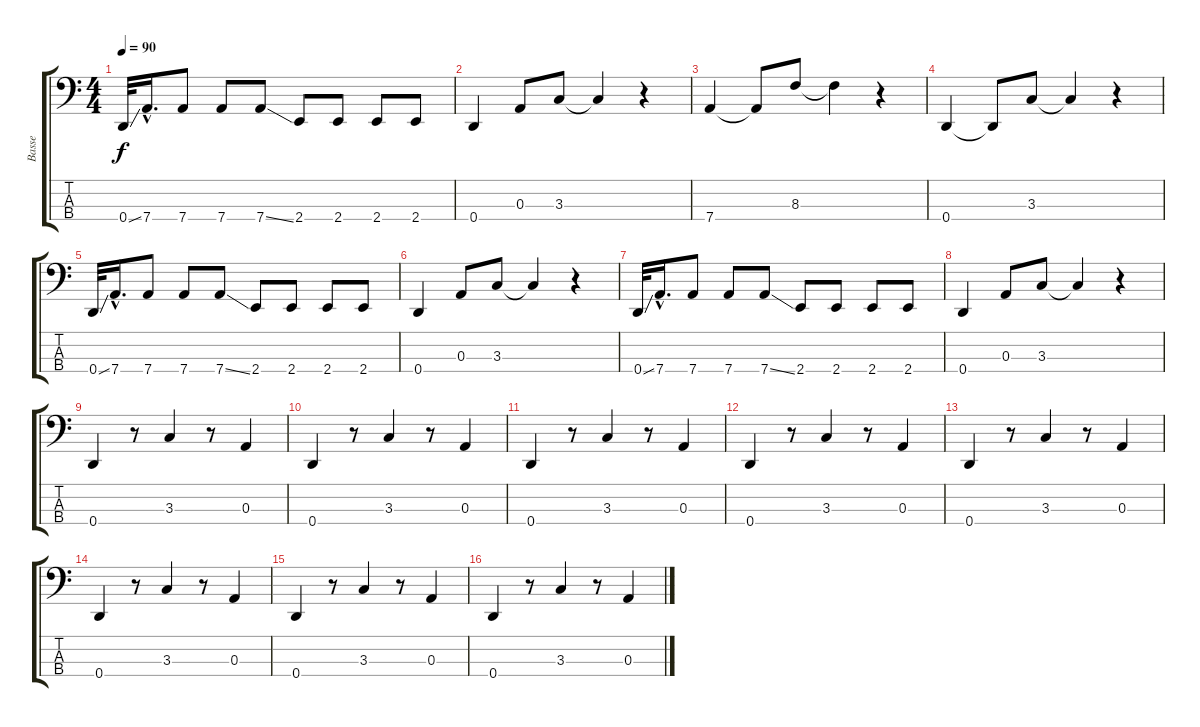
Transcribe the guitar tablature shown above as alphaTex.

\track ("Basse" "Basse") {instrument electricbassfinger}
\staff {score tabs}
\tuning (G2 D2 A1 D1) {hide}
\ts (4 4)
\tempo 90
\clef f4
\ks c
0.4{ss}.32{dy f} 7.4{hac}.16{d} 7.4.8 7.4.8 7.4{ss}.8 2.4.8 2.4.8 2.4.8 2.4.8 |
0.4.4 0.3.8 3.3.8 3.3{t}.4 r.4 |
7.4.4 7.4{t}.8 8.3.8 8.3{t}.4 r.4 |
0.4.4 0.4{t}.8 3.3.8 3.3{t}.4 r.4 |
0.4{ss}.32 7.4{hac}.16{d} 7.4.8 7.4.8 7.4{ss}.8 2.4.8 2.4.8 2.4.8 2.4.8 |
0.4.4 0.3.8 3.3.8 3.3{t}.4 r.4 |
0.4{ss}.32 7.4{hac}.16{d} 7.4.8 7.4.8 7.4{ss}.8 2.4.8 2.4.8 2.4.8 2.4.8 |
0.4.4 0.3.8 3.3.8 3.3{t}.4 r.4 |
0.4.4 r.8 3.3.4 r.8 0.3.4 |
0.4.4 r.8 3.3.4 r.8 0.3.4 |
0.4.4 r.8 3.3.4 r.8 0.3.4 |
0.4.4 r.8 3.3.4 r.8 0.3.4 |
0.4.4 r.8 3.3.4 r.8 0.3.4 |
0.4.4 r.8 3.3.4 r.8 0.3.4 |
0.4.4 r.8 3.3.4 r.8 0.3.4 |
0.4.4 r.8 3.3.4 r.8 0.3.4
